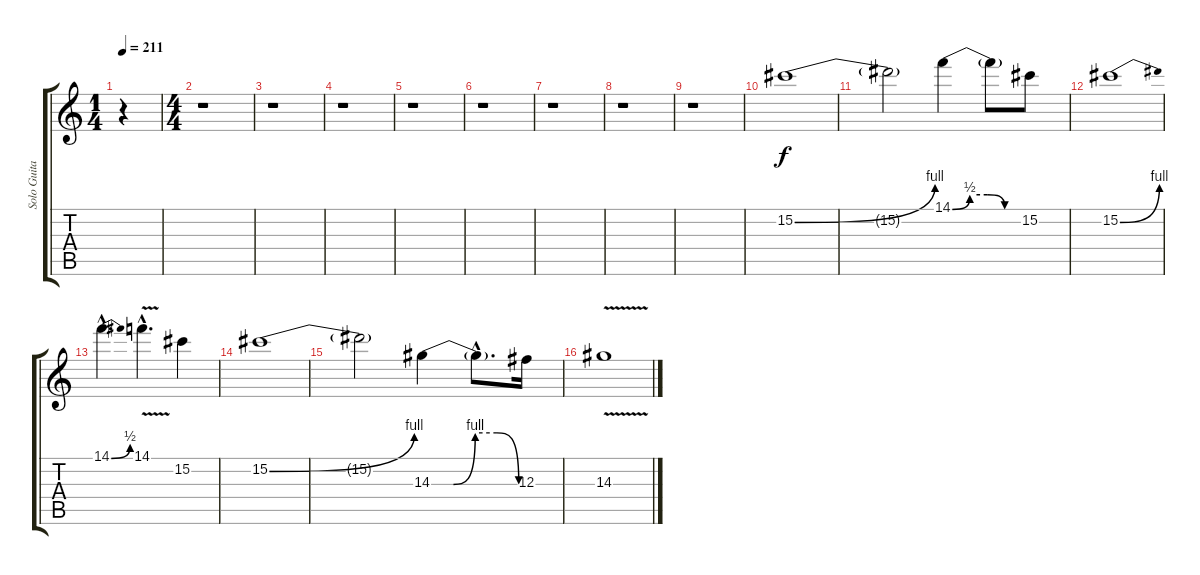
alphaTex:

\track ("Solo Guitar 1" "Solo Guita") {instrument distortionguitar}
\staff {score tabs}
\tuning (Eb4 Bb3 Gb3 Db3 Ab2 Eb2) {hide}
\ts (1 4)
\tempo 211
\clef g2
\ks c
r.4{dy f instrument distortionguitar} |
\ts (4 4)
r.1 |
r.1 |
r.1 |
r.1 |
r.1 |
r.1 |
r.1 |
r.1 |
15.2{be (bend 0 0 60 4)}.1 |
15.2{t}.2 14.1{be (custom 0 0 15 2 30 2 45 0 60 0)}.4 14.1{t}.8 15.2.8 |
15.2{be (bend 0 0 60 4)}.1 |
14.1{be (bend 0 0 60 2) hac}.4{d} 14.1{v hac}.4{d} 15.2.4 |
15.2{be (bend 0 0 60 4)}.1 |
15.2{t}.2 14.3{be (custom 0 0 15 0 30 4 45 4 60 0)}.4 14.3{hac t}.8{d} 12.3.16 |
14.3{v}.1
